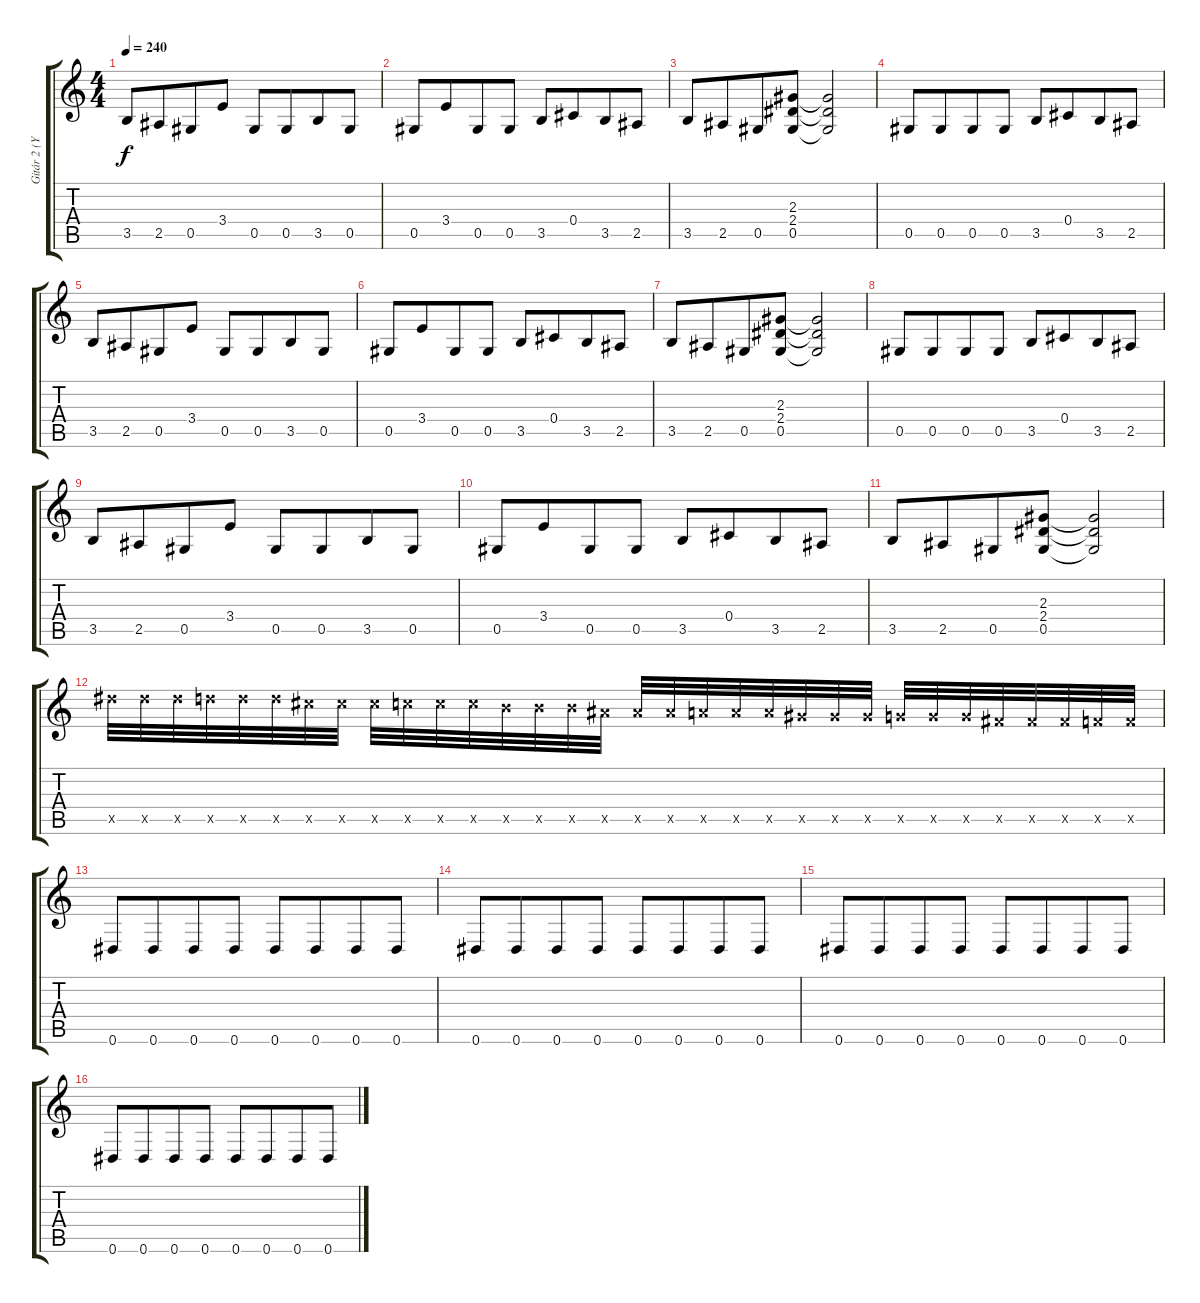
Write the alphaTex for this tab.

\track ("Gitár 2 (Yngwie Malmsteen)" "Gitár 2 (Y") {instrument distortionguitar}
\staff {score tabs}
\tuning (Eb4 Bb3 Gb3 Db3 Ab2 Eb2) {hide}
\ts (4 4)
\tempo 240
\clef g2
\ks c
3.5.8{dy f} 2.5.8{beam merge} 0.5.8 3.4.8 0.5.8 0.5.8{beam merge} 3.5.8 0.5.8 |
0.5.8 3.4.8{beam merge} 0.5.8 0.5.8 3.5.8 0.4.8{beam merge} 3.5.8 2.5.8 |
3.5.8 2.5.8{beam merge} 0.5.8 (2.3 2.4 0.5).8 (2.3{t} 2.4{t} 0.5{t}).2 |
0.5.8 0.5.8{beam merge} 0.5.8 0.5.8 3.5.8 0.4.8{beam merge} 3.5.8 2.5.8 |
3.5.8 2.5.8{beam merge} 0.5.8 3.4.8 0.5.8 0.5.8{beam merge} 3.5.8 0.5.8 |
0.5.8 3.4.8{beam merge} 0.5.8 0.5.8 3.5.8 0.4.8{beam merge} 3.5.8 2.5.8 |
3.5.8 2.5.8{beam merge} 0.5.8 (2.3 2.4 0.5).8 (2.3{t} 2.4{t} 0.5{t}).2 |
0.5.8 0.5.8{beam merge} 0.5.8 0.5.8 3.5.8 0.4.8{beam merge} 3.5.8 2.5.8 |
3.5.8 2.5.8{beam merge} 0.5.8 3.4.8 0.5.8 0.5.8{beam merge} 3.5.8 0.5.8 |
0.5.8 3.4.8{beam merge} 0.5.8 0.5.8 3.5.8 0.4.8{beam merge} 3.5.8 2.5.8 |
3.5.8 2.5.8{beam merge} 0.5.8 (2.3 2.4 0.5).8 (2.3{t} 2.4{t} 0.5{t}).2 |
19.5{x}.32 19.5{x}.32 19.5{x}.32 18.5{x}.32 18.5{x}.32 18.5{x}.32 17.5{x}.32 17.5{x}.32 17.5{x}.32 16.5{x}.32 16.5{x}.32 16.5{x}.32 15.5{x}.32 15.5{x}.32 15.5{x}.32 14.5{x}.32 14.5{x}.32 14.5{x}.32 13.5{x}.32 13.5{x}.32 13.5{x}.32 12.5{x}.32 12.5{x}.32 12.5{x}.32 11.5{x}.32 11.5{x}.32 11.5{x}.32 10.5{x}.32 10.5{x}.32 10.5{x}.32 9.5{x}.32 9.5{x}.32 |
0.6.8 0.6.8{beam merge} 0.6.8 0.6.8 0.6.8 0.6.8{beam merge} 0.6.8 0.6.8 |
0.6.8 0.6.8{beam merge} 0.6.8 0.6.8 0.6.8 0.6.8{beam merge} 0.6.8 0.6.8 |
0.6.8 0.6.8{beam merge} 0.6.8 0.6.8 0.6.8 0.6.8{beam merge} 0.6.8 0.6.8 |
0.6.8 0.6.8{beam merge} 0.6.8 0.6.8 0.6.8 0.6.8{beam merge} 0.6.8 0.6.8
